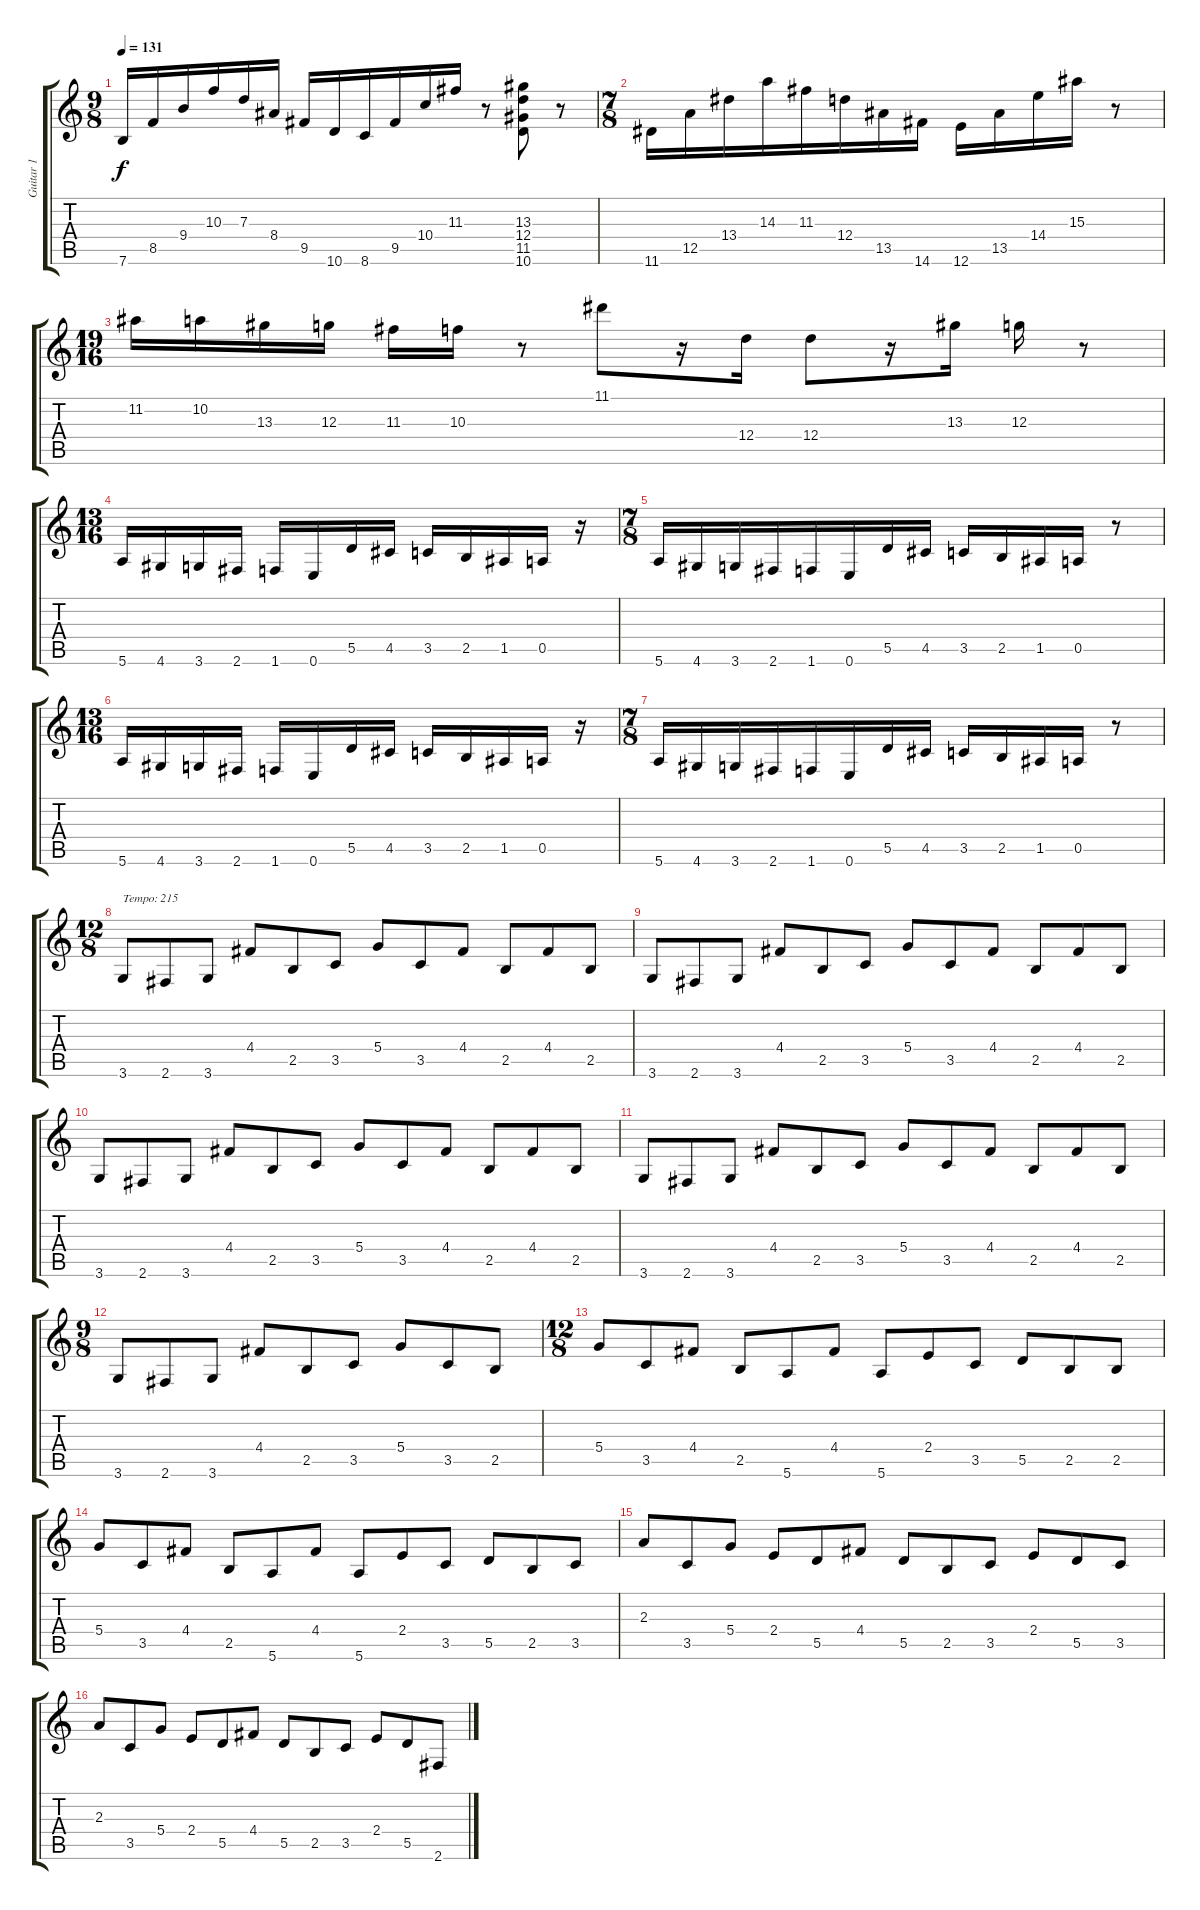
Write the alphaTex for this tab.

\track ("Guitar 1" "Guitar 1") {instrument overdrivenguitar}
\staff {score tabs}
\tuning (E4 B3 G3 D3 A2 E2) {hide}
\ts (9 8)
\tempo 131
\clef g2
\ks c
7.6.16{dy f} 8.5.16 9.4.16 10.3.16 7.3.16 8.4.16 9.5.16 10.6.16 8.6.16 9.5.16 10.4.16 11.3.16 r.8 (13.3 12.4 11.5 10.6).8 r.8 |
\ts (7 8)
11.6.16 12.5.16 13.4.16 14.3.16 11.3.16 12.4.16 13.5.16 14.6.16 12.6.16 13.5.16 14.4.16 15.3.16 r.8 |
\ts (19 16)
11.2.16 10.2.16 13.3.16 12.3.16 11.3.16 10.3.16 r.8 11.1.8 r.16 12.4.16 12.4.8 r.16 13.3.16 12.3.16 r.8 |
\ts (13 16)
5.6.16 4.6.16 3.6.16 2.6.16 1.6.16 0.6.16 5.5.16 4.5.16 3.5.16 2.5.16 1.5.16 0.5.16 r.16 |
\ts (7 8)
5.6.16 4.6.16 3.6.16 2.6.16 1.6.16 0.6.16 5.5.16 4.5.16 3.5.16 2.5.16 1.5.16 0.5.16 r.8 |
\ts (13 16)
5.6.16 4.6.16 3.6.16 2.6.16 1.6.16 0.6.16 5.5.16 4.5.16 3.5.16 2.5.16 1.5.16 0.5.16 r.16 |
\ts (7 8)
5.6.16 4.6.16 3.6.16 2.6.16 1.6.16 0.6.16 5.5.16 4.5.16 3.5.16 2.5.16 1.5.16 0.5.16 r.8 |
\ts (12 8)
3.6.8{txt "Tempo: 215"} 2.6.8 3.6.8 4.4.8 2.5.8 3.5.8 5.4.8 3.5.8 4.4.8 2.5.8 4.4.8 2.5.8 |
3.6.8 2.6.8 3.6.8 4.4.8 2.5.8 3.5.8 5.4.8 3.5.8 4.4.8 2.5.8 4.4.8 2.5.8 |
3.6.8 2.6.8 3.6.8 4.4.8 2.5.8 3.5.8 5.4.8 3.5.8 4.4.8 2.5.8 4.4.8 2.5.8 |
3.6.8 2.6.8 3.6.8 4.4.8 2.5.8 3.5.8 5.4.8 3.5.8 4.4.8 2.5.8 4.4.8 2.5.8 |
\ts (9 8)
3.6.8 2.6.8 3.6.8 4.4.8 2.5.8 3.5.8 5.4.8 3.5.8 2.5.8 |
\ts (12 8)
5.4.8 3.5.8 4.4.8 2.5.8 5.6.8 4.4.8 5.6.8 2.4.8 3.5.8 5.5.8 2.5.8 2.5.8 |
5.4.8 3.5.8 4.4.8 2.5.8 5.6.8 4.4.8 5.6.8 2.4.8 3.5.8 5.5.8 2.5.8 3.5.8 |
2.3.8 3.5.8 5.4.8 2.4.8 5.5.8 4.4.8 5.5.8 2.5.8 3.5.8 2.4.8 5.5.8 3.5.8 |
2.3.8 3.5.8 5.4.8 2.4.8 5.5.8 4.4.8 5.5.8 2.5.8 3.5.8 2.4.8 5.5.8 2.6.8
